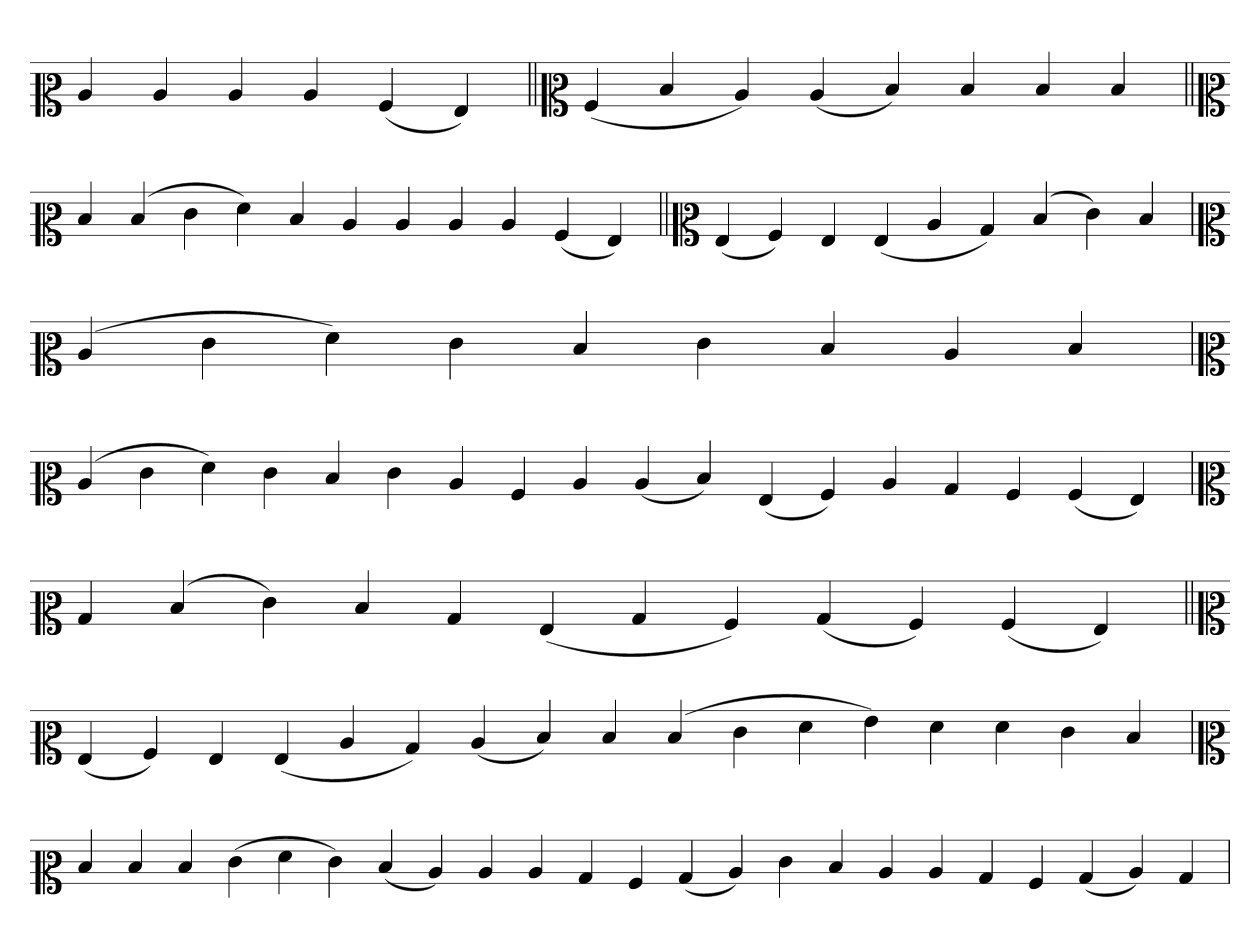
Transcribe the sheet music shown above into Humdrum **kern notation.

**kern
*part1
*staff1
*clefC2
=
4c
4c
4c
4c
(4A
4G)
=||
*clefC2
(4A
4d
4c)
(4c
4d)
4d
4d
4d
=||
*clefC2
4d
(4d
4e
4f)
4d
4c
4c
4c
4c
(4A
4G)
=||
*clefC2
(4G
4A)
4G
(4G
4c
4B)
(4d
4e)
4d
='
*clefC2
(4c
4e
4f)
4e
4d
4e
4d
4c
4d
=`
*clefC2
(4c
4e
4f)
4e
4d
4e
4c
4A
4c
(4c
4d)
(4G
4A)
4c
4B
4A
(4A
4G)
=`
*clefC2
4B
(4d
4e)
4d
4B
(4G
4B
4A)
(4B
4A)
(4A
4G)
=||
*clefC2
(4G
4A)
4G
(4G
4c
4B)
(4c
4d)
4d
(4d
4e
4f
4g)
4f
4f
4e
4d
='
*clefC2
4d
4d
4d
(4e
4f
4e)
(4d
4c)
4c
4c
4B
4A
(4B
4c)
4e
4d
4c
4c
4B
4A
(4B
4c)
4B
=`
*-
